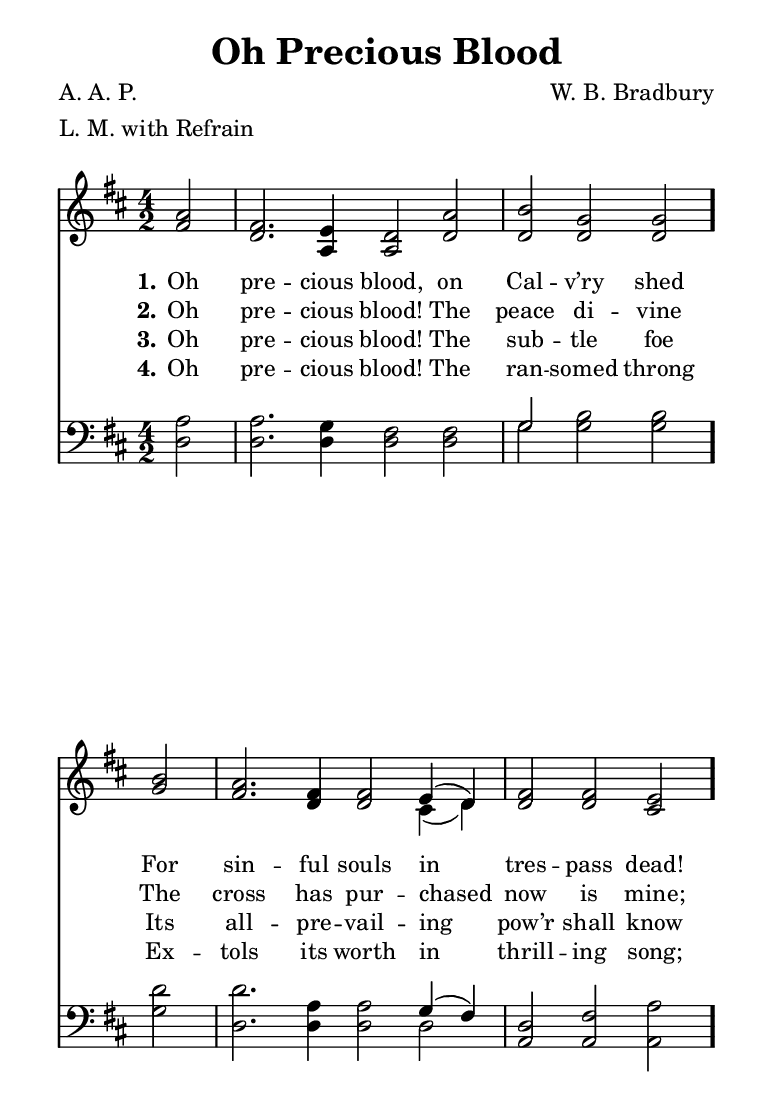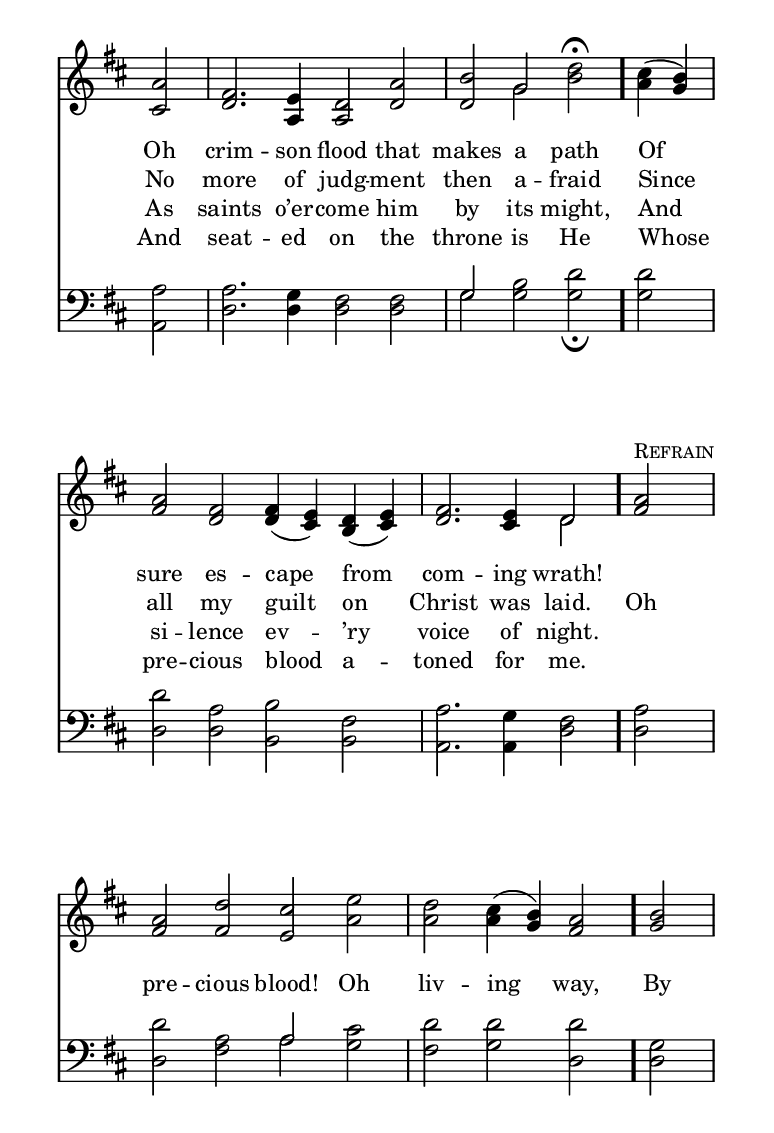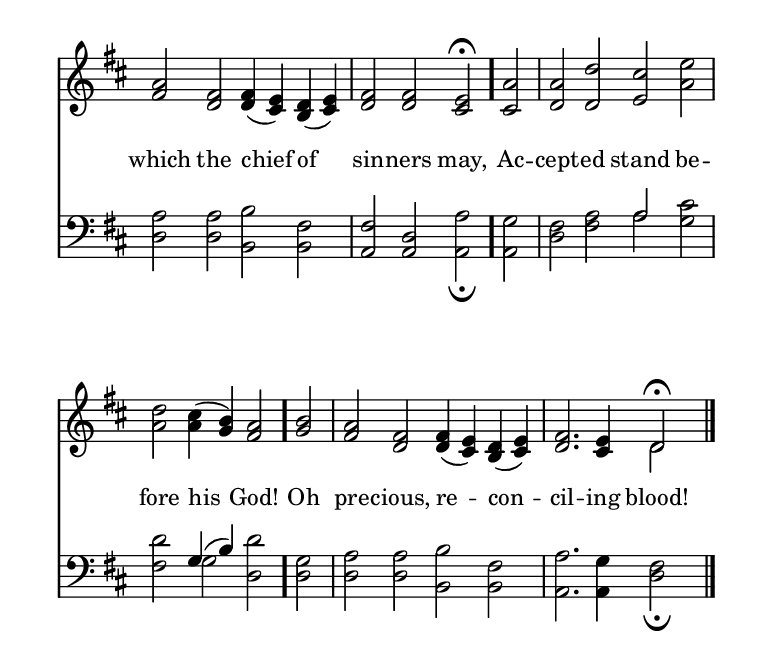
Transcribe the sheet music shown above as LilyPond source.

\include "common/global.ily"
\paper {
  \include "common/paper.ily"
}

\header{
  %gospel
  hymnnumber = "108"
  title = "Oh Precious Blood"
  tunename = "He Leadeth Me"
  meter = "L. M. with Refrain"
  poet = "A. A. P."
  composer = "W. B. Bradbury"
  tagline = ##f
}

% for fermata in MIDI
ta = { \tempo 2=80 }
tb = { \tempo 2=40 }

patternAA = { \ta c2 | c2. c4 c2 c2 | c2 c2 c2 }
patternAB = { \ta c2 | c2. c4 c2 c2 | c2 c2 \tb c2 }

patternBA = { \ta c2 | c2. c4 c2 c4( c4) | c2 c2 c2 }
patternBB = { \ta c2 | c2. c4 c2 c2      | c2 c2 c2 }

patternCA = { \ta c4( c4) | c2 c2 c4( c4) c4( c4) | c2. c4 c2 }
patternCB = { \ta c2      | c2 c2 c2      c2      | c2. c4 c2 }
patternCC = { \ta c2      | c2 c2 c4( c4) c4( c4) | c2. c4 \tb c2 }

patternDA = { \ta c2 | c2 c2 c2 c2 | c2 c4( c4) c2 }
patternDB = { c2 }

patternEA = { \ta c2 | c2 c2 c4( c4) c4( c4) | c2 c2 \tb c2 }

global = {
  \include "common/overrides.ily"
  \override Staff.TimeSignature.style = #'numbered
  \time 4/2 % says 3/2 in the original, but this is inconsistent with the music
  \override Score.MetronomeMark.transparent = ##t % hide all fermata changes too
  \ta
  \key d \major
  \partial 2
  \autoBeamOff
}

notesSoprano = {
\global
\relative c'' {

  \changePitch \patternAA { a | fis e d a' | b g g }
  \changePitch \patternBA { b | a fis fis e( d) | fis fis e }
  \changePitch \patternAB { a | fis e d a' | b g d' \fermata }
  \changePitch \patternCA { cis( b) | a fis fis( e) d( e) | fis e d }

  << s^\markup { \small \caps "Refrain" }
  \changePitch \patternDA { a' | a d cis e | d cis( b) a } >>
  \changePitch \patternEA { b | a fis fis( e) d( e) | fis fis e \fermata }
  \changePitch \patternDA { a | a d cis e | d cis( b) a }
  \changePitch \patternCC { b | a fis fis( e) d( e) | fis e d \fermata }

  \bar "|."

}
}

notesAlto = {
\global
\relative e' {

  \changePitch \patternAA { fis | d a a d | d d d }
  \changePitch \patternBA { g | fis d d cis( d) | d d cis }
  \changePitch \patternAA { cis | d a a d | d g b }
  \changePitch \patternCA { a( g) | fis d d( cis) b( cis) | d cis d }

  \changePitch \patternDA { fis | fis fis e a | a a( g) fis }
  \changePitch \patternEA { g | fis d d( cis) b( cis) d d cis }
  \changePitch \patternDA { cis | d d e a | a a( g) fis }
  \changePitch \patternCC { g | fis d d( cis) b( cis) | d cis d }

}
}

notesTenor = {
\global
\relative a {

  \changePitch \patternAA { a | a g fis fis | g b b }
  \changePitch \patternBA { d | d a a g( fis) | d fis a }
  \changePitch \patternAA { a | a g fis fis | g b d }
  \changePitch \patternCB { d | d a b fis | a g fis }

  \changePitch \patternDB { a | d a a cis | d d d }
  \changePitch \patternDB { g, | a a b fis | fis d a' }
  \changePitch \patternDA { g | fis a a cis | d g,( b) d }
  \changePitch \patternCB { g, a a b fis | a g fis }

}
}

notesBass = {
\global
\relative f {

  \changePitch \patternAA { d | d d d d | g g g }
  \changePitch \patternBB { g | d d d d | a a a }
  \changePitch \patternAA { a | d d d d | g g g_\fermata }
  \changePitch \patternCB { g | d d b b | a a d }

  \changePitch \patternDB { d | d fis a g | fis g d }
  \changePitch \patternDB { d | d d b b | a a a_\fermata }
  \changePitch \patternDB { a | d fis a g | fis g d }
  \changePitch \patternCB { d | d d b b | a a d_\fermata }

}
}

Refrain = \lyricmode {

Oh pre -- cious blood! Oh liv -- ing way, \bar "."
By which the chief of sin -- ners may, \bar "."
Ac -- cept -- ed stand be -- fore his God! \bar "."
Oh pre -- cious, re -- con -- cil -- ing blood! \bar "."

}

wordsA = \lyricmode {
\set stanza = "1."

Oh pre -- cious blood, on Cal -- v’ry shed \bar "."
For sin -- ful souls in tres -- pass dead! \bar "."
Oh crim -- son flood that makes a path \bar "."
Of sure es -- cape from com -- ing wrath! \bar "."

}

wordsB = \lyricmode {
\set stanza = "2."

Oh pre -- cious blood! The peace di -- vine
The cross has pur -- chased now is mine;
No more of judg -- ment then a -- fraid
Since all my guilt on Christ was laid.

\Refrain

}

wordsC = \lyricmode {
\set stanza = "3."

Oh pre -- cious blood! The sub -- tle foe
Its all -- pre -- vail -- ing pow’r shall know
As saints o’er -- come him by its might,
And si -- lence ev -- ’ry voice of night.

}

wordsD = \lyricmode {
\set stanza = "4."

Oh pre -- cious blood! The ran -- somed throng
Ex -- tols its worth in thrill -- ing song;
And seat -- ed on the throne is He
Whose pre -- cious blood a -- toned for me.

}

\score {
  \context ChoirStaff <<
    \context Staff = upper <<
      \set Staff.autoBeaming = ##f
      \set ChoirStaff.systemStartDelimiter = #'SystemStartBar
      \set ChoirStaff.printPartCombineTexts = ##f
      \partcombine #'(2 . 11) \notesSoprano \notesAlto
      \context NullVoice = sopranos { \voiceOne << \notesSoprano >> }
      \context Lyrics = one   \lyricsto sopranos \wordsA
      \context Lyrics = two   \lyricsto sopranos \wordsB
      \context Lyrics = three \lyricsto sopranos \wordsC
      \context Lyrics = four  \lyricsto sopranos \wordsD
      %\context Lyrics = five  \lyricsto sopranos \wordsE
    >>
    \context Staff = men <<
      \set Staff.autoBeaming = ##f
      \clef bass
      \set ChoirStaff.printPartCombineTexts = ##f
      \partcombine #'(2 . 11) \notesTenor \notesBass
    >>
  >>
  \layout {
    \include "common/layout.ily"
  }
  \midi{
    \include "common/midi.ily"
  }
}

\version "2.19.49"  % necessary for upgrading to future LilyPond versions.

% vi:set et ts=2 sw=2 ai nocindent syntax=lilypond:
